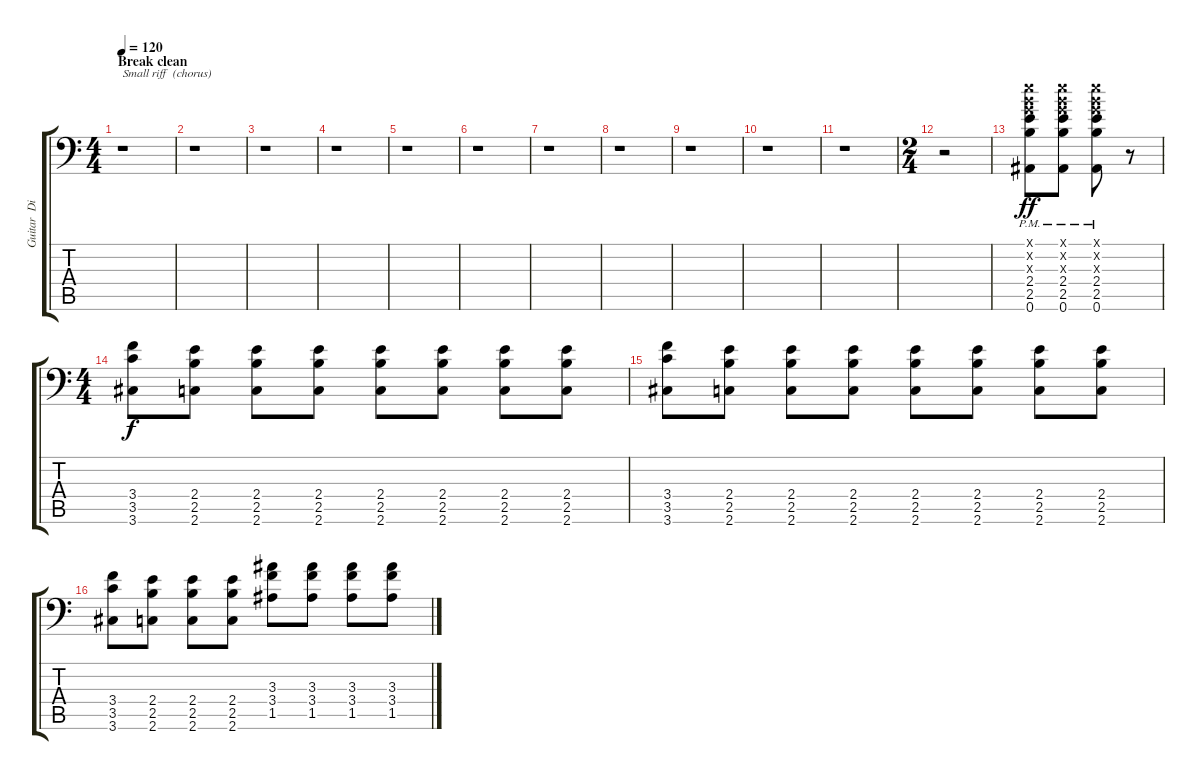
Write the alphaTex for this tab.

\track ("Guitar  Disto  A# A D G B E " "Guitar  Di") {instrument distortionguitar}
\staff {score tabs}
\tuning (E4 B3 G3 D3 A2 Bb1) {hide}
\ts (4 4)
\section ("" "Break clean")
\tempo 120
\clef f4
\ks c
r.1{txt "Small riff  (chorus)" dy f} |
r.1 |
r.1 |
r.1 |
r.1 |
r.1 |
r.1 |
r.1 |
r.1 |
r.1 |
r.1 |
\ts (2 4)
r.2 |
(0.1{x} 0.2{x} 0.3{x} 2.4{pm} 2.5{pm} 0.6{pm}).8{dy ff} (0.1{x} 0.2{x} 0.3{x} 2.4{pm} 2.5{pm} 0.6{pm}).8 (0.1{x} 0.2{x} 0.3{x} 2.4{pm} 2.5{pm} 0.6{pm}).8 r.8 |
\ts (4 4)
(3.4 3.5 3.6).8{dy f} (2.4 2.5 2.6).8 (2.4 2.5 2.6).8 (2.4 2.5 2.6).8 (2.4 2.5 2.6).8 (2.4 2.5 2.6).8 (2.4 2.5 2.6).8 (2.4 2.5 2.6).8 |
(3.4 3.5 3.6).8 (2.4 2.5 2.6).8 (2.4 2.5 2.6).8 (2.4 2.5 2.6).8 (2.4 2.5 2.6).8 (2.4 2.5 2.6).8 (2.4 2.5 2.6).8 (2.4 2.5 2.6).8 |
(3.4 3.5 3.6).8 (2.4 2.5 2.6).8 (2.4 2.5 2.6).8 (2.4 2.5 2.6).8 (3.3 3.4 1.5).8 (3.3 3.4 1.5).8 (3.3 3.4 1.5).8 (3.3 3.4 1.5).8
